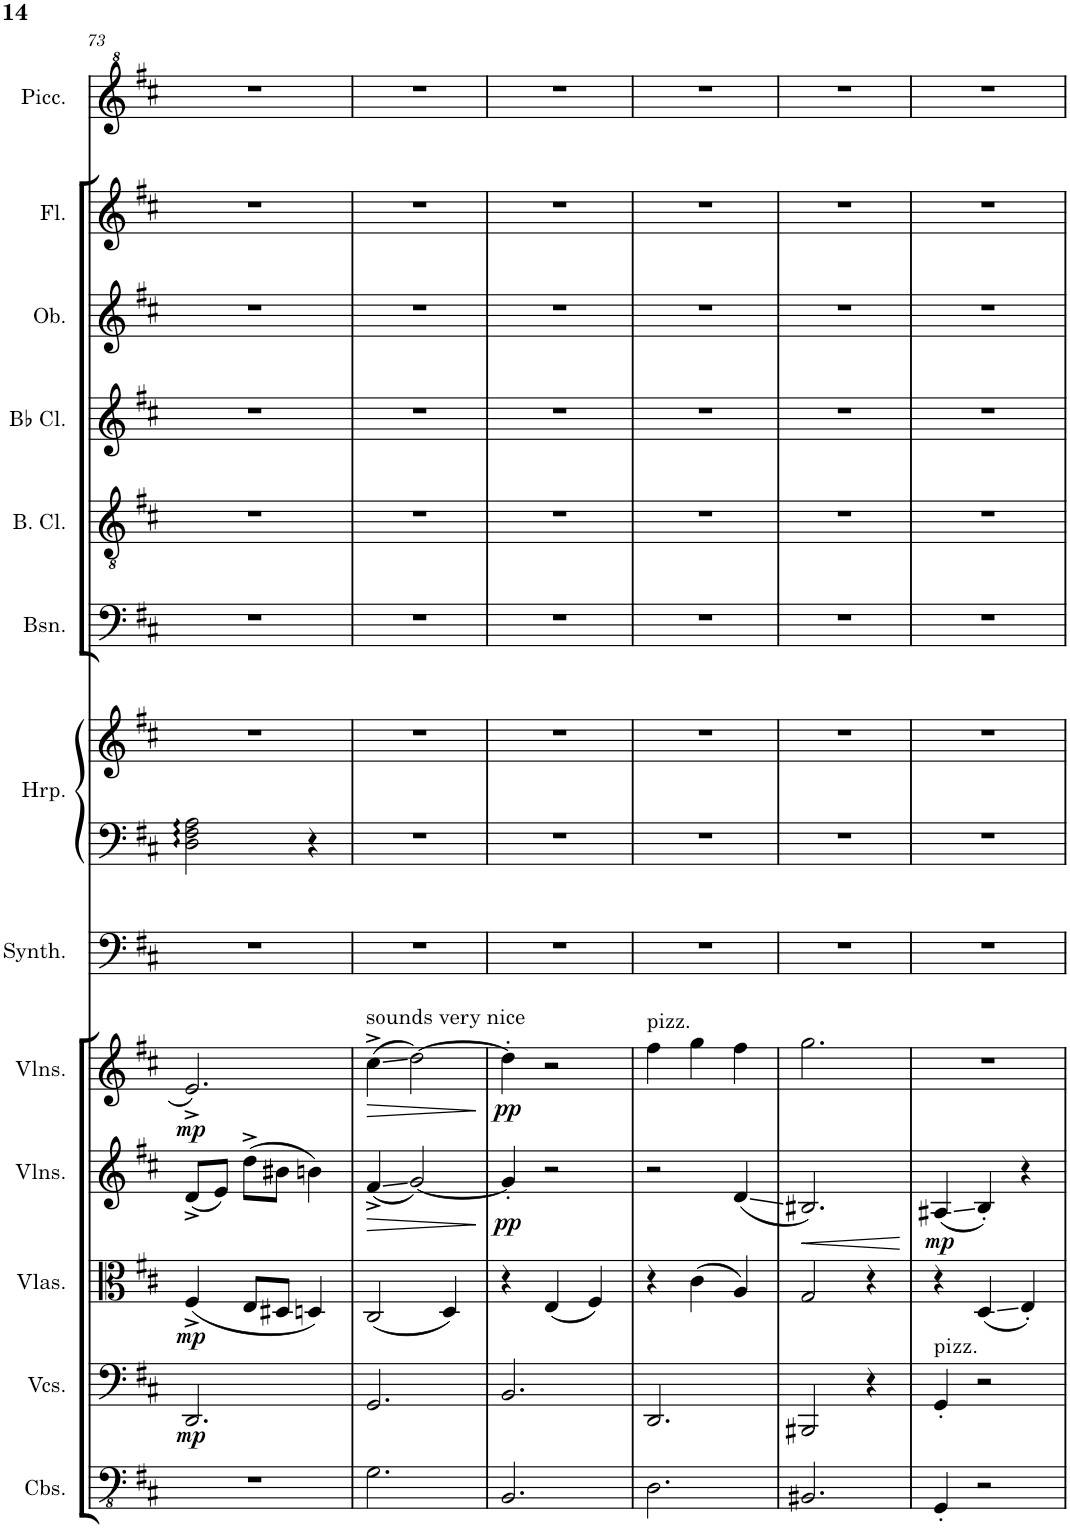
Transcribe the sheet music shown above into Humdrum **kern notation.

**kern	**kern	**dynam	**kern	**dynam	**kern	**dynam	**kern	**dynam	**kern	**kern	**kern	**kern	**kern	**kern	**kern	**kern	**kern
*part13	*part12	*part12	*part11	*part11	*part10	*part10	*part9	*part9	*part8	*part7	*part7	*part6	*part5	*part4	*part3	*part2	*part1
*staff14	*staff13	*staff13	*staff12	*staff12	*staff11	*staff11	*staff10	*staff10	*staff9	*staff8	*staff7	*staff6	*staff5	*staff4	*staff3	*staff2	*staff1
*I"Contrabasses	*I"Violoncellos	*	*I"Violas	*	*I"Violins	*	*I"Violins	*	*I"Warm Synthesizer	*I"Harp	*	*I"Bassoon	*I"Bass Clarinet	*I"Bb Clarinet	*I"Oboe	*I"Flute	*I"Piccolo
*I'Cbs.	*I'Vcs.	*	*I'Vlas.	*	*I'Vlns.	*	*I'Vlns.	*	*I'Synth.	*I'Hrp.	*	*I'Bsn.	*I'B. Cl.	*I'Bb Cl.	*I'Ob.	*I'Fl.	*I'Picc.
!!LO:PB:g=z
*clefFv4	*clefF4	*	*clefC3	*	*clefG2	*	*clefG2	*	*clefF4	*clefF4	*clefG2	*clefF4	*clefGv2	*clefG2	*clefG2	*clefG2	*clefG^2
*	*	*	*	*	*	*	*	*	*	*	*	*	*ITrd8c14	*ITrd1c2	*	*	*ITrd-7c-12
*k[f#c#]	*k[f#c#]	*	*k[f#c#]	*	*k[f#c#]	*	*k[f#c#]	*	*k[f#c#]	*k[f#c#]	*k[f#c#]	*k[f#c#]	*k[f#c#]	*k[f#c#]	*k[f#c#]	*k[f#c#]	*k[f#c#]
*M3/4	*M3/4	*	*M3/4	*	*M3/4	*	*M3/4	*	*M3/4	*M3/4	*M3/4	*M3/4	*M3/4	*M3/4	*M3/4	*M3/4	*M3/4
=73	=73	=73	=73	=73	=73	=73	=73	=73	=73	=73	=73	=73	=73	=73	=73	=73	=73
!	!	!LO:DY:b	!	!LO:DY:b	!	!	!	!LO:DY:b	!	!	!	!	!	!	!	!	!
2.r	2.DD/	mp	(4F#^/	mp	(8d^/L	.	2.e^/	mp	2.r	2D\ 2F#\ 2A\	2.r	2.r	2.r	2.r	2.r	2.r	2.r
.	.	.	.	.	8e/J)	.	.	.	.	.	.	.	.	.	.	.	.
.	.	.	8E/L	.	(8dd^\L	.	.	.	.	.	.	.	.	.	.	.	.
.	.	.	8D#X/J	.	8b#X\J	.	.	.	.	.	.	.	.	.	.	.	.
.	.	.	4Dn/)	.	4bn\)	.	.	.	.	4r	.	.	.	.	.	.	.
=74	=74	=74	=74	=74	=74	=74	=74	=74	=74	=74	=74	=74	=74	=74	=74	=74	=74
!	!	!	!	!	!	!	!LO:TX:a:t=sounds very nice	!	!	!	!	!	!	!	!	!	!
!	!	!	!	!	!	!LO:HP:b	!	!LO:HP:b	!	!	!	!	!	!	!	!	!
2.GG\	2.GG/	.	(2C#/	.	(4f#^/	>	(4cc#^\	>	2.r	2.r	2.r	2.r	2.r	2.r	2.r	2.r	2.r
.	.	.	.	.	[2g/)	.	[2dd\)	.	.	.	.	.	.	.	.	.	.
.	.	.	4D/)	.	.	.	.	.	.	.	.	.	.	.	.	.	.
.	.	.	.	.	.	]	.	]	.	.	.	.	.	.	.	.	.
=75	=75	=75	=75	=75	=75	=75	=75	=75	=75	=75	=75	=75	=75	=75	=75	=75	=75
!	!	!	!	!	!	!LO:DY:b	!	!LO:DY:b	!	!	!	!	!	!	!	!	!
2.BBB/	2.BB/	.	4r	.	4g'/]	pp	4dd'\]	pp	2.r	2.r	2.r	2.r	2.r	2.r	2.r	2.r	2.r
.	.	.	(4E/	.	2r	.	2r	.	.	.	.	.	.	.	.	.	.
.	.	.	4F#/)	.	.	.	.	.	.	.	.	.	.	.	.	.	.
=76	=76	=76	=76	=76	=76	=76	=76	=76	=76	=76	=76	=76	=76	=76	=76	=76	=76
!	!	!	!	!	!	!	!LO:TX:a:t=pizz.	!	!	!	!	!	!	!	!	!	!
2.DD\	2.DD/	.	4r	.	2r	.	4ff#\	.	2.r	2.r	2.r	2.r	2.r	2.r	2.r	2.r	2.r
.	.	.	(4c#\	.	.	.	4gg\	.	.	.	.	.	.	.	.	.	.
.	.	.	4A/)	.	(4d/	.	4ff#\	.	.	.	.	.	.	.	.	.	.
=77	=77	=77	=77	=77	=77	=77	=77	=77	=77	=77	=77	=77	=77	=77	=77	=77	=77
!	!	!	!	!	!	!LO:HP:b	!	!	!	!	!	!	!	!	!	!	!
2.BBB#X/	2BBB#X/	.	2G/	.	2.B#X/)	<	2.gg\	.	2.r	2.r	2.r	2.r	2.r	2.r	2.r	2.r	2.r
.	4r	.	4r	.	.	.	.	.	.	.	.	.	.	.	.	.	.
.	.	.	.	.	.	[	.	.	.	.	.	.	.	.	.	.	.
=78	=78	=78	=78	=78	=78	=78	=78	=78	=78	=78	=78	=78	=78	=78	=78	=78	=78
!	!LO:TX:a:t=pizz.	!	!	!	!	!	!	!	!	!	!	!	!	!	!	!	!
!	!	!	!	!	!	!LO:DY:b	!	!	!	!	!	!	!	!	!	!	!
4GGG'/	4GG'/	.	4r	.	(4A#X/	mp	2.r	.	2.r	2.r	2.r	2.r	2.r	2.r	2.r	2.r	2.r
2r	2r	.	(4D/	.	4B'/)	.	.	.	.	.	.	.	.	.	.	.	.
.	.	.	4E'/)	.	4r	.	.	.	.	.	.	.	.	.	.	.	.
=	=	=	=	=	=	=	=	=	=	=	=	=	=	=	=	=	=
*-	*-	*-	*-	*-	*-	*-	*-	*-	*-	*-	*-	*-	*-	*-	*-	*-	*-
